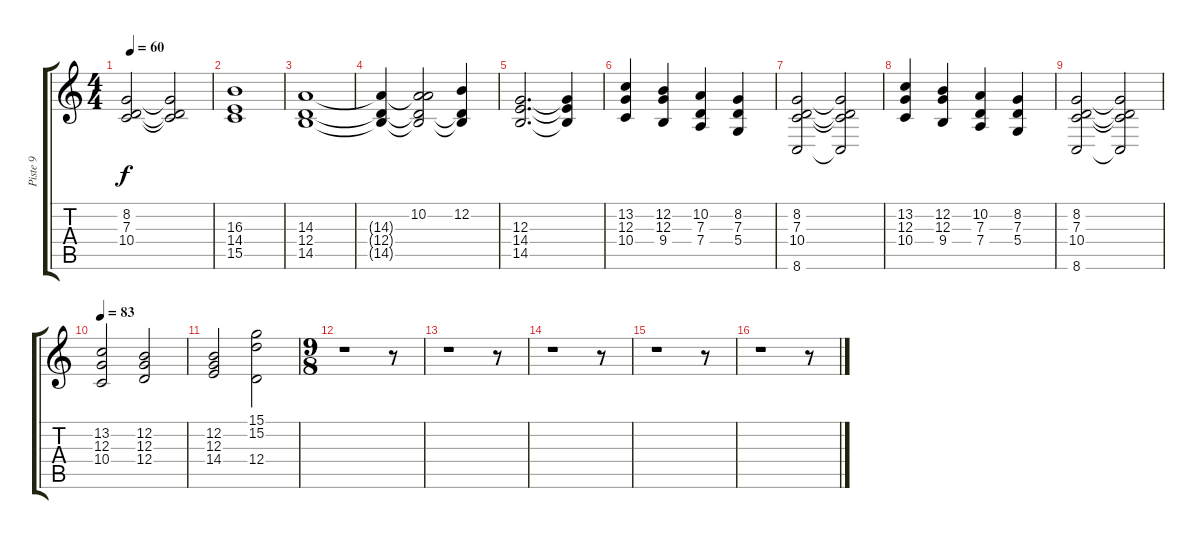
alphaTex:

\track ("Piste 9" "Piste 9") {instrument stringensemble1}
\staff {score tabs}
\tuning (E4 B3 G3 D3 A2 E2) {hide}
\ts (4 4)
\tempo 60
\clef g2
\ks c
(8.2 7.3 10.4).2{dy f} (8.2{t} 7.3{t} 10.4{t}).2{volume 2} |
(16.3 14.4 15.5).1{volume 7} |
(14.3 12.4 14.5).1 |
(14.3{t} 12.4{t} 14.5{t}).4 (10.2 14.3{t} 12.4{t} 14.5{t}).2 (12.2 12.4{t} 14.5{t}).4 |
(12.3 14.4 14.5).2{d} (12.3{t} 14.4{t} 14.5{t}).4{volume 2} |
(13.2 12.3 10.4).4{volume 8 instrument fx4atmosphere} (12.2 12.3 9.4).4 (10.2 7.3 7.4).4 (8.2 7.3 5.4).4 |
(8.2 7.3 10.4 8.6).2 (8.2{t} 7.3{t} 10.4{t} 8.6{t}).2{volume 2} |
(13.2 12.3 10.4).4{volume 8 instrument fx4atmosphere} (12.2 12.3 9.4).4 (10.2 7.3 7.4).4 (8.2 7.3 5.4).4 |
(8.2 7.3 10.4 8.6).2 (8.2{t} 7.3{t} 10.4{t} 8.6{t}).2{volume 2} |
\tempo 83
(13.2 12.3 10.4).2{volume 7} (12.2 12.3 12.4).2 |
(12.2 12.3 14.4).2 (15.1 15.2 12.4).2 |
\ts (9 8)
r.1 r.8 |
r.1 r.8 |
r.1 r.8 |
r.1 r.8 |
r.1 r.8
